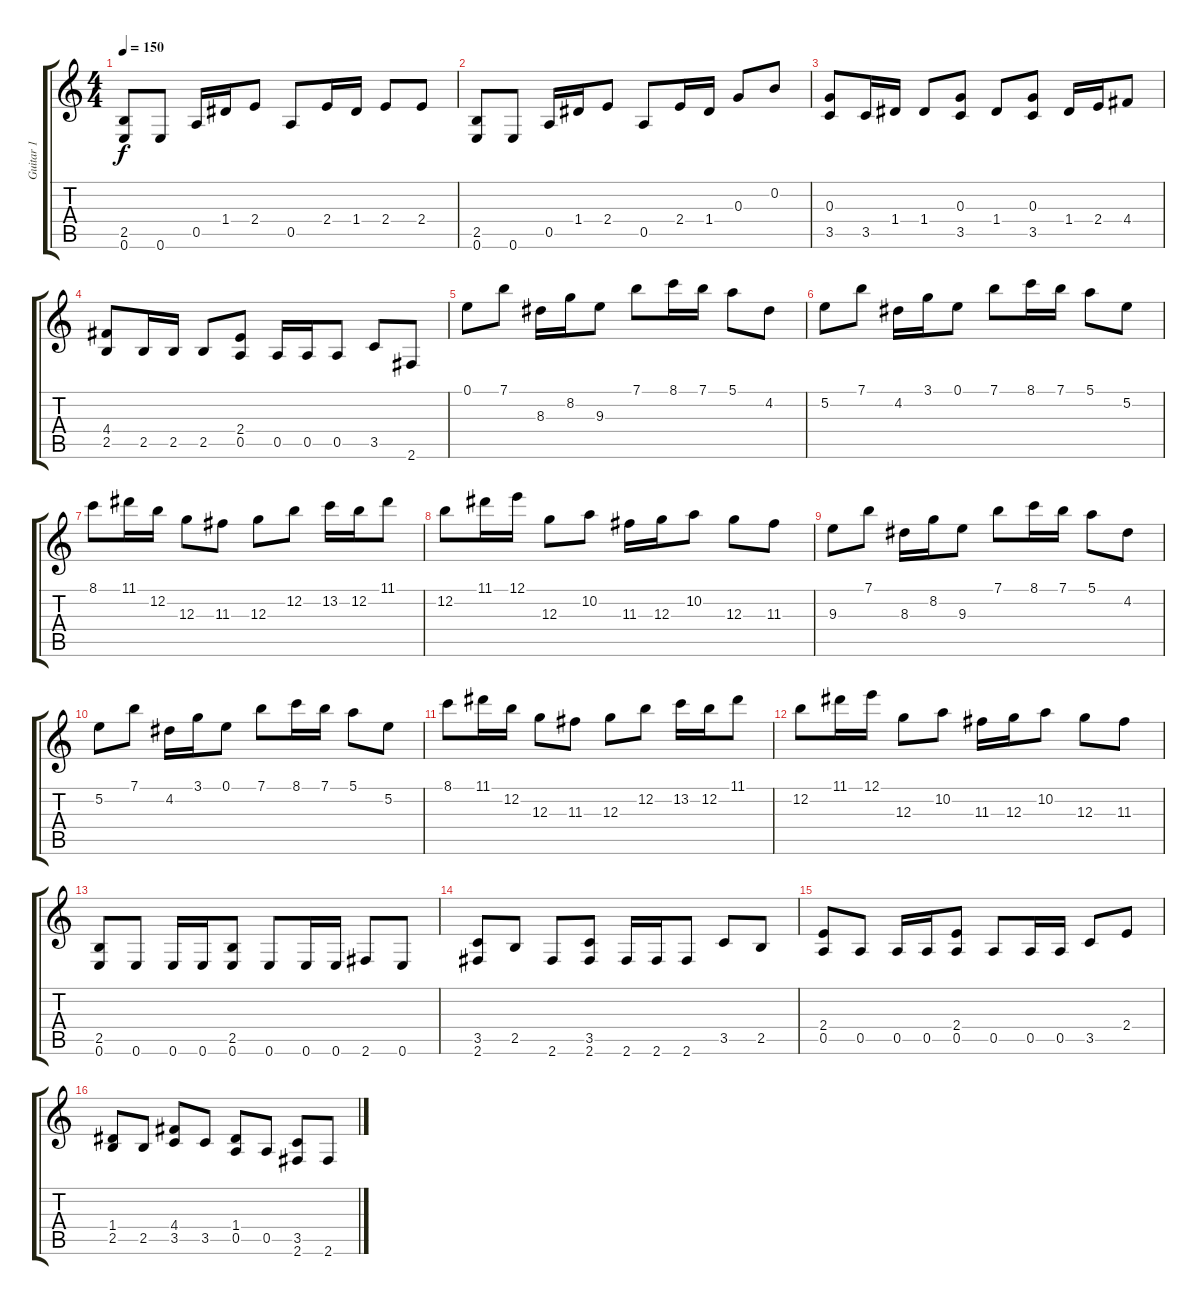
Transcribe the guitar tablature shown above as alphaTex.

\track ("Guitar 1" "Guitar 1") {instrument distortionguitar}
\staff {score tabs}
\tuning (E4 B3 G3 D3 A2 E2) {hide}
\ts (4 4)
\tempo 150
\clef g2
\ks c
(2.5 0.6).8{dy f} 0.6.8 0.5.16 1.4.16 2.4.8 0.5.8 2.4.16 1.4.16 2.4.8 2.4.8 |
(2.5 0.6).8 0.6.8 0.5.16 1.4.16 2.4.8 0.5.8 2.4.16 1.4.16 0.3.8 0.2.8 |
(0.3 3.5).8 3.5.16 1.4.16 1.4.8 (0.3 3.5).8 1.4.8 (0.3 3.5).8 1.4.16 2.4.16 4.4.8 |
(4.4 2.5).8 2.5.16 2.5.16 2.5.8 (2.4 0.5).8 0.5.16 0.5.16 0.5.8 3.5.8 2.6.8 |
0.1.8 7.1.8 8.3.16 8.2.16 9.3.8 7.1.8 8.1.16 7.1.16 5.1.8 4.2.8 |
5.2.8 7.1.8 4.2.16 3.1.16 0.1.8 7.1.8 8.1.16 7.1.16 5.1.8 5.2.8 |
8.1.8 11.1.16 12.2.16 12.3.8 11.3.8 12.3.8 12.2.8 13.2.16 12.2.16 11.1.8 |
12.2.8 11.1.16 12.1.16 12.3.8 10.2.8 11.3.16 12.3.16 10.2.8 12.3.8 11.3.8 |
9.3.8 7.1.8 8.3.16 8.2.16 9.3.8 7.1.8 8.1.16 7.1.16 5.1.8 4.2.8 |
5.2.8 7.1.8 4.2.16 3.1.16 0.1.8 7.1.8 8.1.16 7.1.16 5.1.8 5.2.8 |
8.1.8 11.1.16 12.2.16 12.3.8 11.3.8 12.3.8 12.2.8 13.2.16 12.2.16 11.1.8 |
12.2.8 11.1.16 12.1.16 12.3.8 10.2.8 11.3.16 12.3.16 10.2.8 12.3.8 11.3.8 |
(2.5 0.6).8 0.6.8 0.6.16 0.6.16 (2.5 0.6).8 0.6.8 0.6.16 0.6.16 2.6.8 0.6.8 |
(3.5 2.6).8 2.5.8 2.6.8 (3.5 2.6).8 2.6.16 2.6.16 2.6.8 3.5.8 2.5.8 |
(2.4 0.5).8 0.5.8 0.5.16 0.5.16 (2.4 0.5).8 0.5.8 0.5.16 0.5.16 3.5.8 2.4.8 |
(1.4 2.5).8 2.5.8 (4.4 3.5).8 3.5.8 (1.4 0.5).8 0.5.8 (3.5 2.6).8 2.6.8
